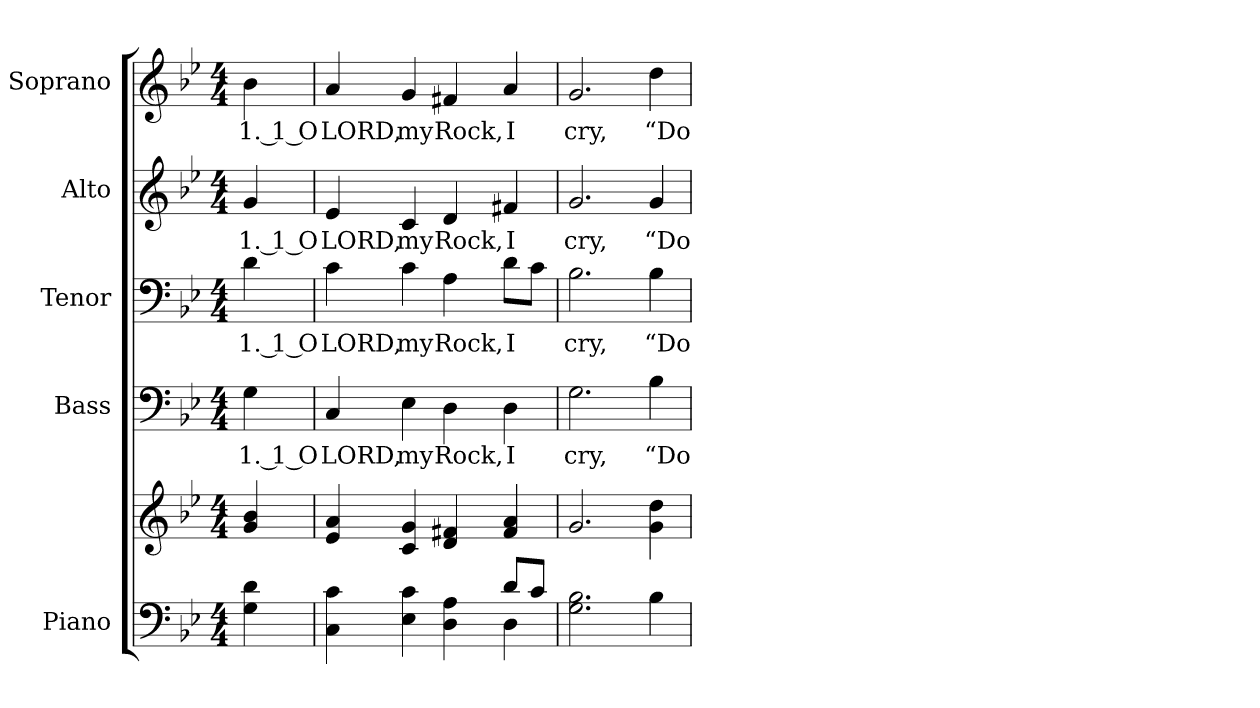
**kern	**kern	**kern	**text	**kern	**text	**kern	**text	**kern	**text
*part5	*part5	*part4	*part4	*part3	*part3	*part2	*part2	*part1	*part1
*staff6	*staff5	*staff4	*staff4	*staff3	*staff3	*staff2	*staff2	*staff1	*staff1
*I"Piano	*	*I"Bass	*	*I"Tenor	*	*I"Alto	*	*I"Soprano	*
*I'Pno.	*	*I'B.	*	*I'T.	*	*I'A.	*	*I'S.	*
!!LO:PB:g=z
*clefF4	*clefG2	*clefF4	*	*clefF4	*	*clefG2	*	*clefG2	*
*k[b-e-]	*k[b-e-]	*k[b-e-]	*	*k[b-e-]	*	*k[b-e-]	*	*k[b-e-]	*
*B-:	*B-:	*B-:	*	*B-:	*	*B-:	*	*B-:	*
*M4/4	*M4/4	*M4/4	*	*M4/4	*	*M4/4	*	*M4/4	*
*MM130	*MM130	*MM130	*	*MM130	*	*MM130	*	*MM130	*
=1	=1	=1	=1	=1	=1	=1	=1	=1	=1
!	!	!	!LO:LY:b:color=#000000	!	!	!	!	!	!
!	!	!	!	!	!LO:LY:b:color=#000000	!	!	!	!
!	!	!	!	!	!	!	!LO:LY:b:color=#000000	!	!
!	!	!	!	!	!	!	!	!	!LO:LY:b:color=#000000
4Gi\ 4di	4gi/ 4b-i	4Gi\	1. 1 O	4di\	1. 1 O	4gi/	1. 1 O	4b-i\	1. 1 O
=2	=2	=2	=2	=2	=2	=2	=2	=2	=2
*^	*	*	*	*	*	*	*	*	*
!	!	!	!	!LO:LY:b:color=#000000	!	!	!	!	!	!
!	!	!	!	!	!	!LO:LY:b:color=#000000	!	!	!	!
!	!	!	!	!	!	!	!	!LO:LY:b:color=#000000	!	!
!	!	!	!	!	!	!	!	!	!	!LO:LY:b:color=#000000
4Ci\ 4ci	2ryy	4e-i/ 4ai	4Ci/	LORD,	4ci\	LORD,	4e-i/	LORD,	4ai/	LORD,
!	!	!	!	!LO:LY:b:color=#000000	!	!	!	!	!	!
!	!	!	!	!	!	!LO:LY:b:color=#000000	!	!	!	!
!	!	!	!	!	!	!	!	!LO:LY:b:color=#000000	!	!
!	!	!	!	!	!	!	!	!	!	!LO:LY:b:color=#000000
4E-i\ 4ci	.	4ci/ 4gi	4E-i\	my	4ci\	my	4ci/	my	4gi/	my
!	!	!	!	!LO:LY:b:color=#000000	!	!	!	!	!	!
!	!	!	!	!	!	!LO:LY:b:color=#000000	!	!	!	!
!	!	!	!	!	!	!	!	!LO:LY:b:color=#000000	!	!
!	!	!	!	!	!	!	!	!	!	!LO:LY:b:color=#000000
4Di\ 4Ai	4ryy	4di/ 4f#Xi	4Di\	Rock,	4Ai\	Rock,	4di/	Rock,	4f#Xi/	Rock,
!	!	!	!	!LO:LY:b:color=#000000	!	!	!	!	!	!
!	!	!	!	!	!	!LO:LY:b:color=#000000	!	!	!	!
!	!	!	!	!	!	!	!	!LO:LY:b:color=#000000	!	!
!	!	!	!	!	!	!	!	!	!	!LO:LY:b:color=#000000
8di/L	4Di\	4f#i/ 4ai	4Di\	I	8di\L	I	4f#Xi/	I	4ai/	I
8ci/J	.	.	.	.	8ci\J	.	.	.	.	.
*v	*v	*	*	*	*	*	*	*	*	*
=3	=3	=3	=3	=3	=3	=3	=3	=3	=3
!	!	!	!LO:LY:b:color=#000000	!	!	!	!	!	!
!	!	!	!	!	!LO:LY:b:color=#000000	!	!	!	!
!	!	!	!	!	!	!	!LO:LY:b:color=#000000	!	!
!	!	!	!	!	!	!	!	!	!LO:LY:b:color=#000000
2.Gi\ 2.B-i	2.gi/	2.Gi\	cry,	2.B-i\	cry,	2.gi/	cry,	2.gi/	cry,
!	!	!	!LO:LY:b:color=#000000	!	!	!	!	!	!
!	!	!	!	!	!LO:LY:b:color=#000000	!	!	!	!
!	!	!	!	!	!	!	!LO:LY:b:color=#000000	!	!
!	!	!	!	!	!	!	!	!	!LO:LY:b:color=#000000
4B-i\	4gi\ 4ddi	4B-i\	“Do	4B-i\	“Do	4gi/	“Do	4ddi\	“Do
=	=	=	=	=	=	=	=	=	=
*-	*-	*-	*-	*-	*-	*-	*-	*-	*-
